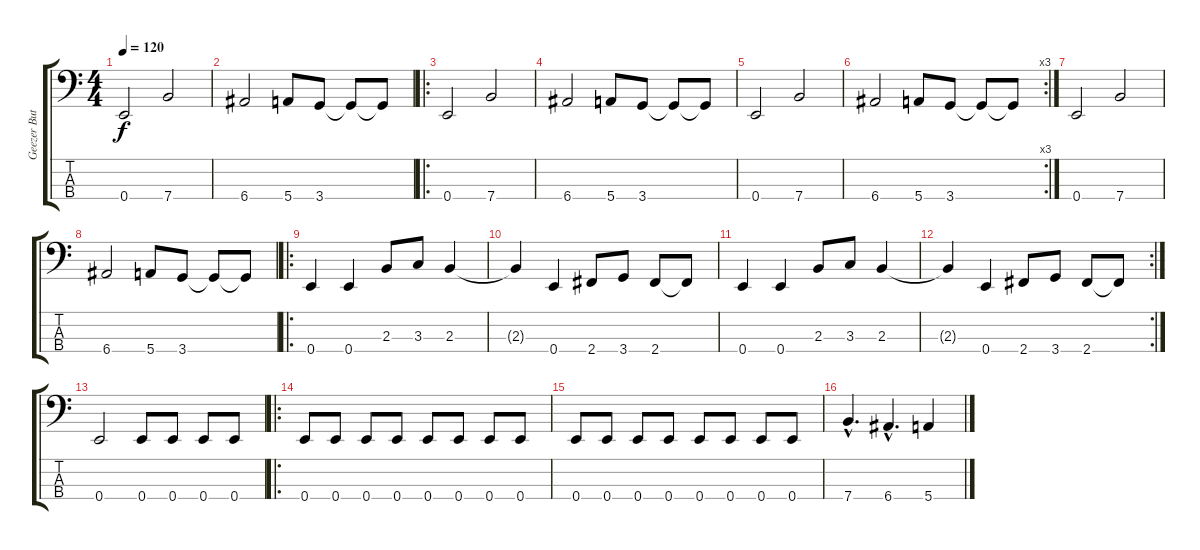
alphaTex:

\track ("Geezer Butler" "Geezer But") {instrument electricbassfinger}
\staff {score tabs}
\tuning (G2 D2 A1 E1) {hide}
\ts (4 4)
\tempo 120
\clef f4
\ks c
0.4.2{dy f} 7.4.2 |
6.4.2 5.4.8 3.4.8 3.4{t}.8 3.4{t}.8 |
\ro
0.4.2 7.4.2 |
6.4.2 5.4.8 3.4.8 3.4{t}.8 3.4{t}.8 |
0.4.2 7.4.2 |
\rc 3
6.4.2 5.4.8 3.4.8 3.4{t}.8 3.4{t}.8 |
0.4.2 7.4.2 |
6.4.2 5.4.8 3.4.8 3.4{t}.8 3.4{t}.8 |
\ro
0.4.4 0.4.4 2.3.8 3.3.8 2.3.4 |
2.3{t}.4 0.4.4 2.4.8 3.4.8 2.4.8 2.4{t}.8 |
0.4.4 0.4.4 2.3.8 3.3.8 2.3.4 |
\rc 2
2.3{t}.4 0.4.4 2.4.8 3.4.8 2.4.8 2.4{t}.8 |
0.4.2 0.4.8 0.4.8 0.4.8 0.4.8 |
\ro
0.4.8 0.4.8 0.4.8 0.4.8 0.4.8 0.4.8 0.4.8 0.4.8 |
0.4.8 0.4.8 0.4.8 0.4.8 0.4.8 0.4.8 0.4.8 0.4.8 |
7.4{hac}.4{d} 6.4{hac}.4{d} 5.4.4
